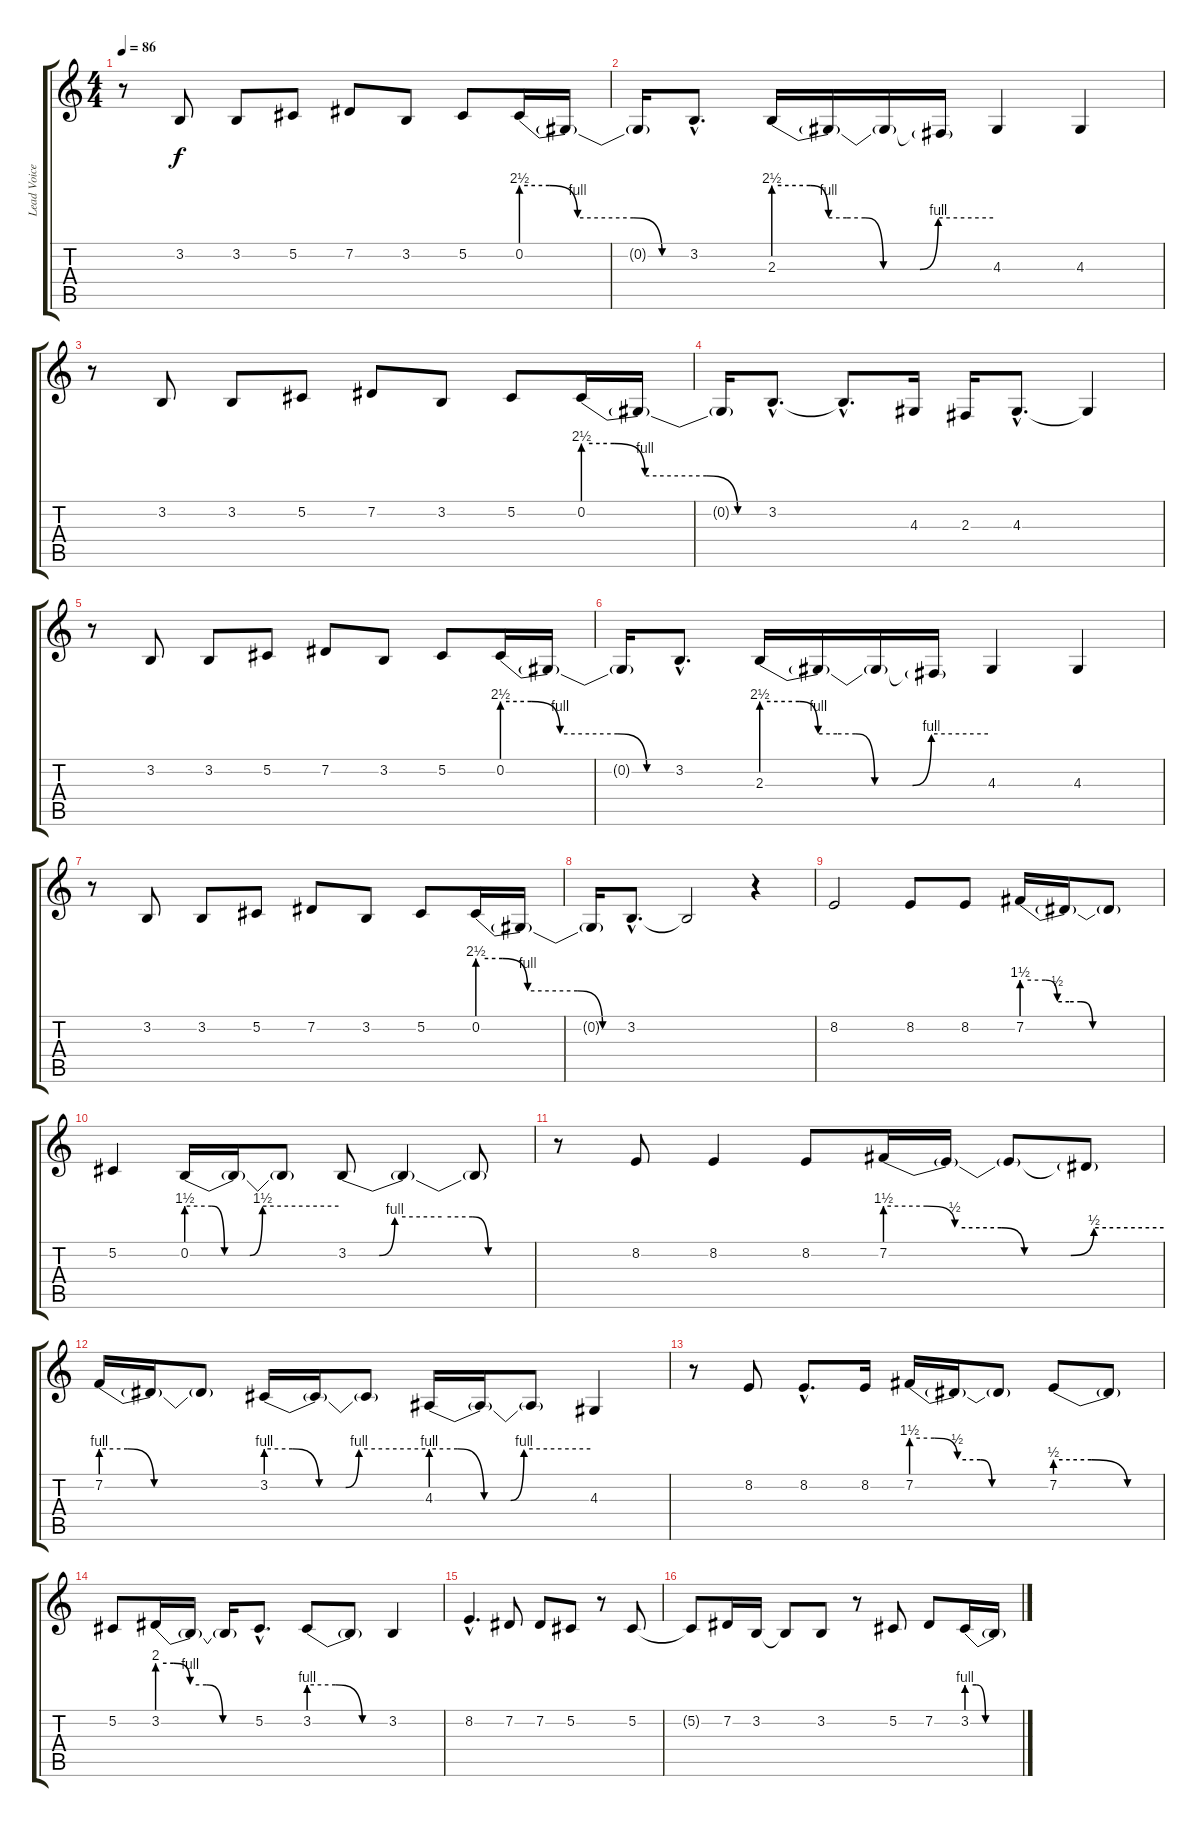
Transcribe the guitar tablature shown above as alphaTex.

\track ("Lead Voice" "Lead Voice") {instrument lead2sawtooth}
\staff {score tabs}
\tuning (Db4 Ab3 E3 B2 Gb2 Db2) {hide}
\ts (4 4)
\tempo 86
\clef g2
\ks c
r.8{dy f} 3.2.8 3.2.8 5.2.8 7.2.8 3.2.8 5.2.8 0.2{be (custom 0 10 10 10 20 4 40 4 50 0 60 0)}.16 0.2{t}.16 |
0.2{t}.16 3.2{hac}.8{d} 2.3{be (custom 0 10 10 10 15 4 20 4 25 4 30 0 40 0 45 4 60 4)}.16 2.3{t}.16 2.3{t}.16 2.3{t}.16 4.3.4 4.3.4 |
r.8 3.2.8 3.2.8 5.2.8 7.2.8 3.2.8 5.2.8 0.2{be (custom 0 10 10 10 20 4 40 4 50 0 60 0)}.16 0.2{t}.16 |
0.2{t}.16 3.2{hac}.8{d} 3.2{hac t}.8{d} 4.3.16 2.3.16 4.3{hac}.8{d} 4.3{t}.4 |
r.8 3.2.8 3.2.8 5.2.8 7.2.8 3.2.8 5.2.8 0.2{be (custom 0 10 10 10 20 4 40 4 50 0 60 0)}.16 0.2{t}.16 |
0.2{t}.16 3.2{hac}.8{d} 2.3{be (custom 0 10 10 10 15 4 20 4 25 4 30 0 40 0 45 4 60 4)}.16 2.3{t}.16 2.3{t}.16 2.3{t}.16 4.3.4 4.3.4 |
r.8 3.2.8 3.2.8 5.2.8 7.2.8 3.2.8 5.2.8 0.2{be (custom 0 10 10 10 20 4 40 4 50 0 60 0)}.16 0.2{t}.16 |
0.2{t}.16 3.2{hac}.8{d} 3.2{t}.2 r.4 |
8.2.2 8.2.8 8.2.8 7.2{be (custom 0 6 10 6 15 2 20 2 25 2 30 0 45 0 60 0)}.16 7.2{t}.16 7.2{t}.8 |
5.2.4 0.2{be (custom 0 6 10 6 15 0 25 0 30 6 60 6)}.16 0.2{t}.16 0.2{t}.8 3.2{be (custom 0 0 10 0 15 4 30 4 40 4 45 0 60 0)}.8 3.2{t}.4 3.2{t}.8 |
r.8 8.2.8 8.2.4 8.2.8 7.2{be (custom 0 6 9 6 15 2 25 2 30 0 40 0 45 2 60 2)}.16 7.2{t}.16 7.2{t}.8 7.2{t}.8 |
7.2{be (custom 0 4 10 4 20 0 40 0 60 0)}.16 7.2{t}.16 7.2{t}.8 3.2{be (custom 0 4 10 4 20 0 30 0 35 4 60 4)}.16 3.2{t}.16 3.2{t}.8 4.3{be (custom 0 4 10 4 20 0 30 0 35 4 60 4)}.16 4.3{t}.16 4.3{t}.8 4.3.4 |
r.8 8.2.8 8.2{hac}.8{d} 8.2.16 7.2{be (custom 0 6 10 6 20 2 30 2 35 0 60 0)}.16 7.2{t}.16 7.2{t}.8 7.2{be (custom 0 2 20 2 40 0 60 0)}.8 7.2{t}.8 |
5.2.8 3.2{be (custom 0 8 10 8 20 4 30 4 40 0 60 0)}.16 3.2{t}.16 3.2{t}.16 5.2{hac}.8{d} 3.2{be (custom 0 4 20 4 40 0 60 0)}.8 3.2{t}.8 3.2.4 |
8.2{hac}.4{d} 7.2.8 7.2.8 5.2.8 r.8 5.2.8 |
5.2{t}.8 7.2.16 3.2.16 3.2{t}.8 3.2.8 r.8 5.2.8 7.2.8 3.2{be (custom 0 4 10 4 20 0 40 0 60 0)}.16 3.2{t}.16
